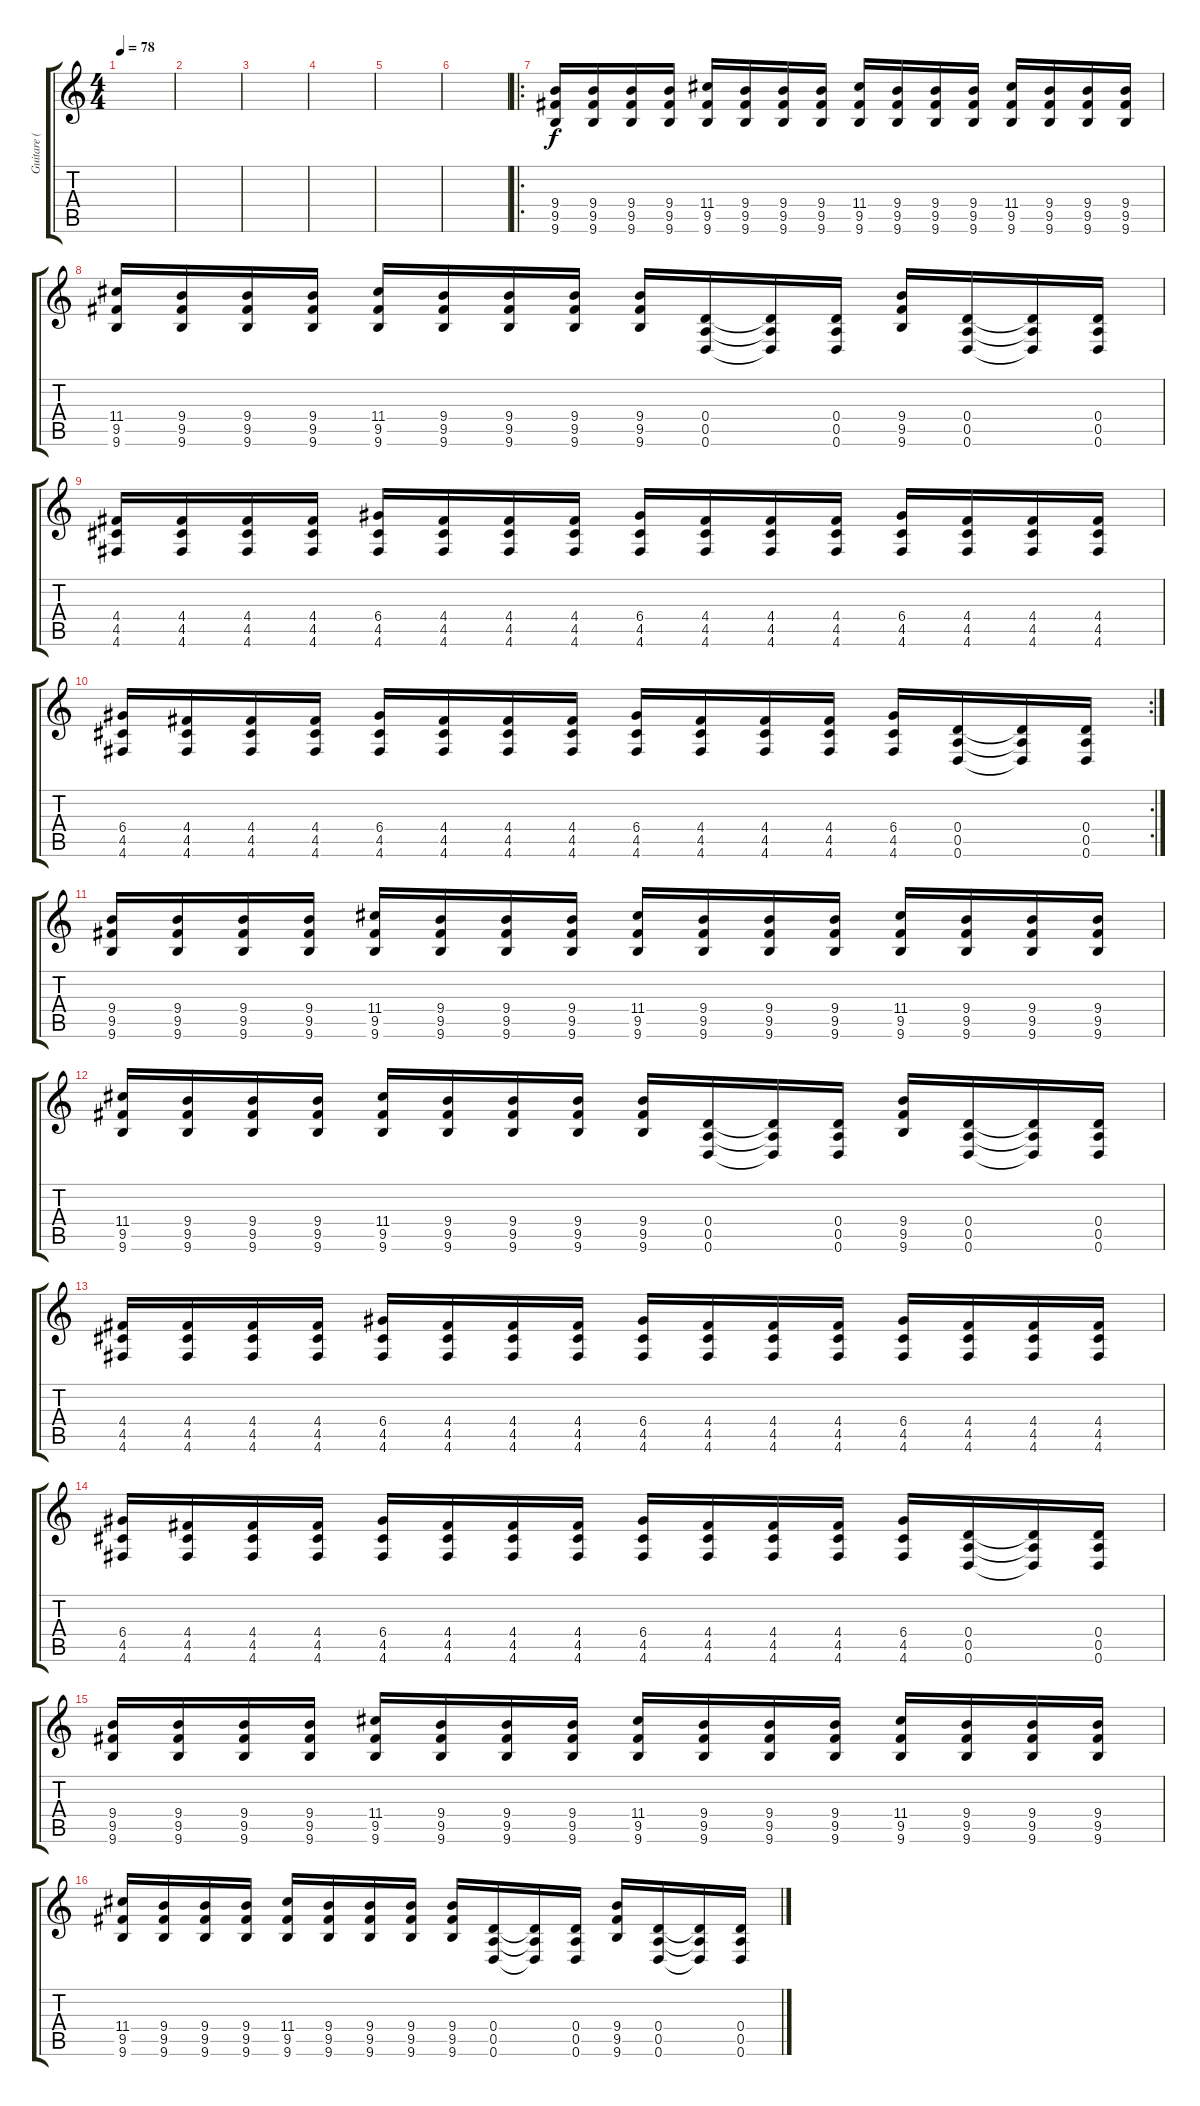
\track ("Guitare ( Yann )" "Guitare ( ") {instrument distortionguitar}
\staff {score tabs}
\tuning (E4 B3 G3 D3 A2 D2) {hide}
\ts (4 4)
\tempo 78
\clef g2
\ks c
|
|
|
|
|
|
\ro
(9.4 9.5 9.6).16 (9.4 9.5 9.6).16 (9.4 9.5 9.6).16 (9.4 9.5 9.6).16 (11.4 9.5 9.6).16 (9.4 9.5 9.6).16 (9.4 9.5 9.6).16 (9.4 9.5 9.6).16 (11.4 9.5 9.6).16 (9.4 9.5 9.6).16 (9.4 9.5 9.6).16 (9.4 9.5 9.6).16 (11.4 9.5 9.6).16 (9.4 9.5 9.6).16 (9.4 9.5 9.6).16 (9.4 9.5 9.6).16 |
(11.4 9.5 9.6).16 (9.4 9.5 9.6).16 (9.4 9.5 9.6).16 (9.4 9.5 9.6).16 (11.4 9.5 9.6).16 (9.4 9.5 9.6).16 (9.4 9.5 9.6).16 (9.4 9.5 9.6).16 (9.4 9.5 9.6).16 (0.4 0.5 0.6).16 (0.4{t} 0.5{t} 0.6{t}).16 (0.4 0.5 0.6).16 (9.4 9.5 9.6).16 (0.4 0.5 0.6).16 (0.4{t} 0.5{t} 0.6{t}).16 (0.4 0.5 0.6).16 |
(4.4 4.5 4.6).16 (4.4 4.5 4.6).16 (4.4 4.5 4.6).16 (4.4 4.5 4.6).16 (6.4 4.5 4.6).16 (4.4 4.5 4.6).16 (4.4 4.5 4.6).16 (4.4 4.5 4.6).16 (6.4 4.5 4.6).16 (4.4 4.5 4.6).16 (4.4 4.5 4.6).16 (4.4 4.5 4.6).16 (6.4 4.5 4.6).16 (4.4 4.5 4.6).16 (4.4 4.5 4.6).16 (4.4 4.5 4.6).16 |
\rc 2
(6.4 4.5 4.6).16 (4.4 4.5 4.6).16 (4.4 4.5 4.6).16 (4.4 4.5 4.6).16 (6.4 4.5 4.6).16 (4.4 4.5 4.6).16 (4.4 4.5 4.6).16 (4.4 4.5 4.6).16 (6.4 4.5 4.6).16 (4.4 4.5 4.6).16 (4.4 4.5 4.6).16 (4.4 4.5 4.6).16 (6.4 4.5 4.6).16 (0.4 0.5 0.6).16 (0.4{t} 0.5{t} 0.6{t}).16 (0.4 0.5 0.6).16 |
(9.4 9.5 9.6).16 (9.4 9.5 9.6).16 (9.4 9.5 9.6).16 (9.4 9.5 9.6).16 (11.4 9.5 9.6).16 (9.4 9.5 9.6).16 (9.4 9.5 9.6).16 (9.4 9.5 9.6).16 (11.4 9.5 9.6).16 (9.4 9.5 9.6).16 (9.4 9.5 9.6).16 (9.4 9.5 9.6).16 (11.4 9.5 9.6).16 (9.4 9.5 9.6).16 (9.4 9.5 9.6).16 (9.4 9.5 9.6).16 |
(11.4 9.5 9.6).16 (9.4 9.5 9.6).16 (9.4 9.5 9.6).16 (9.4 9.5 9.6).16 (11.4 9.5 9.6).16 (9.4 9.5 9.6).16 (9.4 9.5 9.6).16 (9.4 9.5 9.6).16 (9.4 9.5 9.6).16 (0.4 0.5 0.6).16 (0.4{t} 0.5{t} 0.6{t}).16 (0.4 0.5 0.6).16 (9.4 9.5 9.6).16 (0.4 0.5 0.6).16 (0.4{t} 0.5{t} 0.6{t}).16 (0.4 0.5 0.6).16 |
(4.4 4.5 4.6).16 (4.4 4.5 4.6).16 (4.4 4.5 4.6).16 (4.4 4.5 4.6).16 (6.4 4.5 4.6).16 (4.4 4.5 4.6).16 (4.4 4.5 4.6).16 (4.4 4.5 4.6).16 (6.4 4.5 4.6).16 (4.4 4.5 4.6).16 (4.4 4.5 4.6).16 (4.4 4.5 4.6).16 (6.4 4.5 4.6).16 (4.4 4.5 4.6).16 (4.4 4.5 4.6).16 (4.4 4.5 4.6).16 |
(6.4 4.5 4.6).16 (4.4 4.5 4.6).16 (4.4 4.5 4.6).16 (4.4 4.5 4.6).16 (6.4 4.5 4.6).16 (4.4 4.5 4.6).16 (4.4 4.5 4.6).16 (4.4 4.5 4.6).16 (6.4 4.5 4.6).16 (4.4 4.5 4.6).16 (4.4 4.5 4.6).16 (4.4 4.5 4.6).16 (6.4 4.5 4.6).16 (0.4 0.5 0.6).16 (0.4{t} 0.5{t} 0.6{t}).16 (0.4 0.5 0.6).16 |
(9.4 9.5 9.6).16 (9.4 9.5 9.6).16 (9.4 9.5 9.6).16 (9.4 9.5 9.6).16 (11.4 9.5 9.6).16 (9.4 9.5 9.6).16 (9.4 9.5 9.6).16 (9.4 9.5 9.6).16 (11.4 9.5 9.6).16 (9.4 9.5 9.6).16 (9.4 9.5 9.6).16 (9.4 9.5 9.6).16 (11.4 9.5 9.6).16 (9.4 9.5 9.6).16 (9.4 9.5 9.6).16 (9.4 9.5 9.6).16 |
(11.4 9.5 9.6).16 (9.4 9.5 9.6).16 (9.4 9.5 9.6).16 (9.4 9.5 9.6).16 (11.4 9.5 9.6).16 (9.4 9.5 9.6).16 (9.4 9.5 9.6).16 (9.4 9.5 9.6).16 (9.4 9.5 9.6).16 (0.4 0.5 0.6).16 (0.4{t} 0.5{t} 0.6{t}).16 (0.4 0.5 0.6).16 (9.4 9.5 9.6).16 (0.4 0.5 0.6).16 (0.4{t} 0.5{t} 0.6{t}).16 (0.4 0.5 0.6).16
